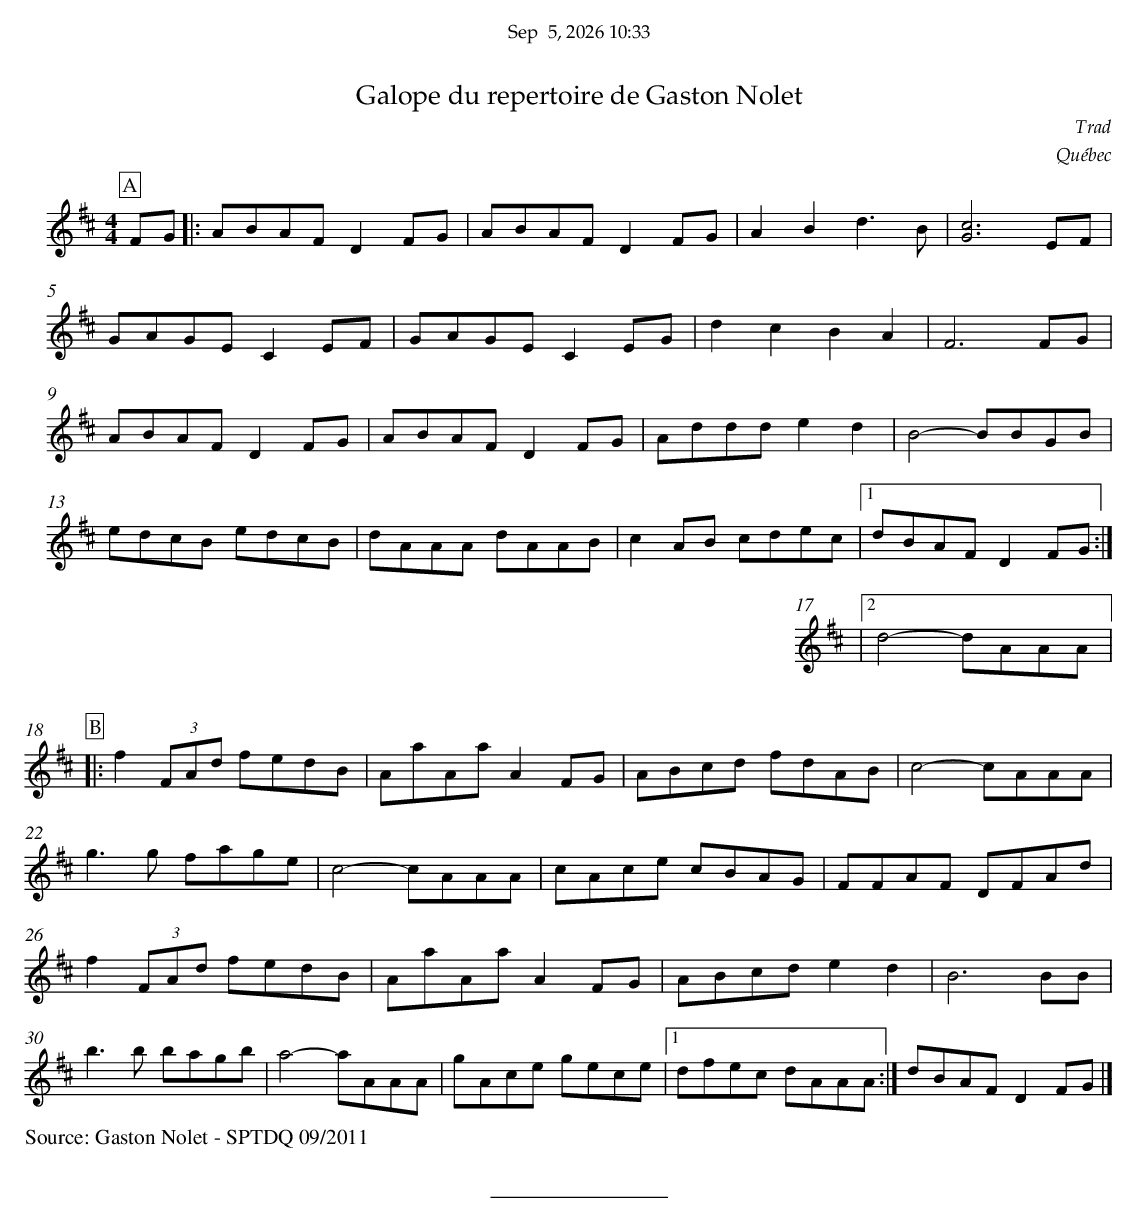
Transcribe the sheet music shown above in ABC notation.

X:1
T:Galope du repertoire de Gaston Nolet
C:Trad
O:Québec
M:4/4
L:1/8
K:Dmaj
P:A
FG |: ABAF D2FG | ABAF D2FG | A2B2 d3B | [G6c6] EF |
GAGE C2EF | GAGE C2EG | d2c2 B2A2 | F6FG |
ABAF D2FG | ABAF D2FG | Addd e2d2 | B4- BBGB |
edcB edcB | dAAA dAAB | c2AB cdec |1 dBAF D2FG :|
|2 d4- dAAA |
%%vskip 0.5cm
P:B
|:f2(3FAd fedB | AaAa A2FG | ABcd fdAB | c4- cAAA |
g3g fage | c4- cAAA | cAce cBAG | FFAF DFAd |
f2(3FAd fedB | AaAa A2FG | ABcd e2d2 | B6BB |
b3b bagb | a4- aAAA | gAce gece |1 dfec dAAA :| dBAF D2FG |]
